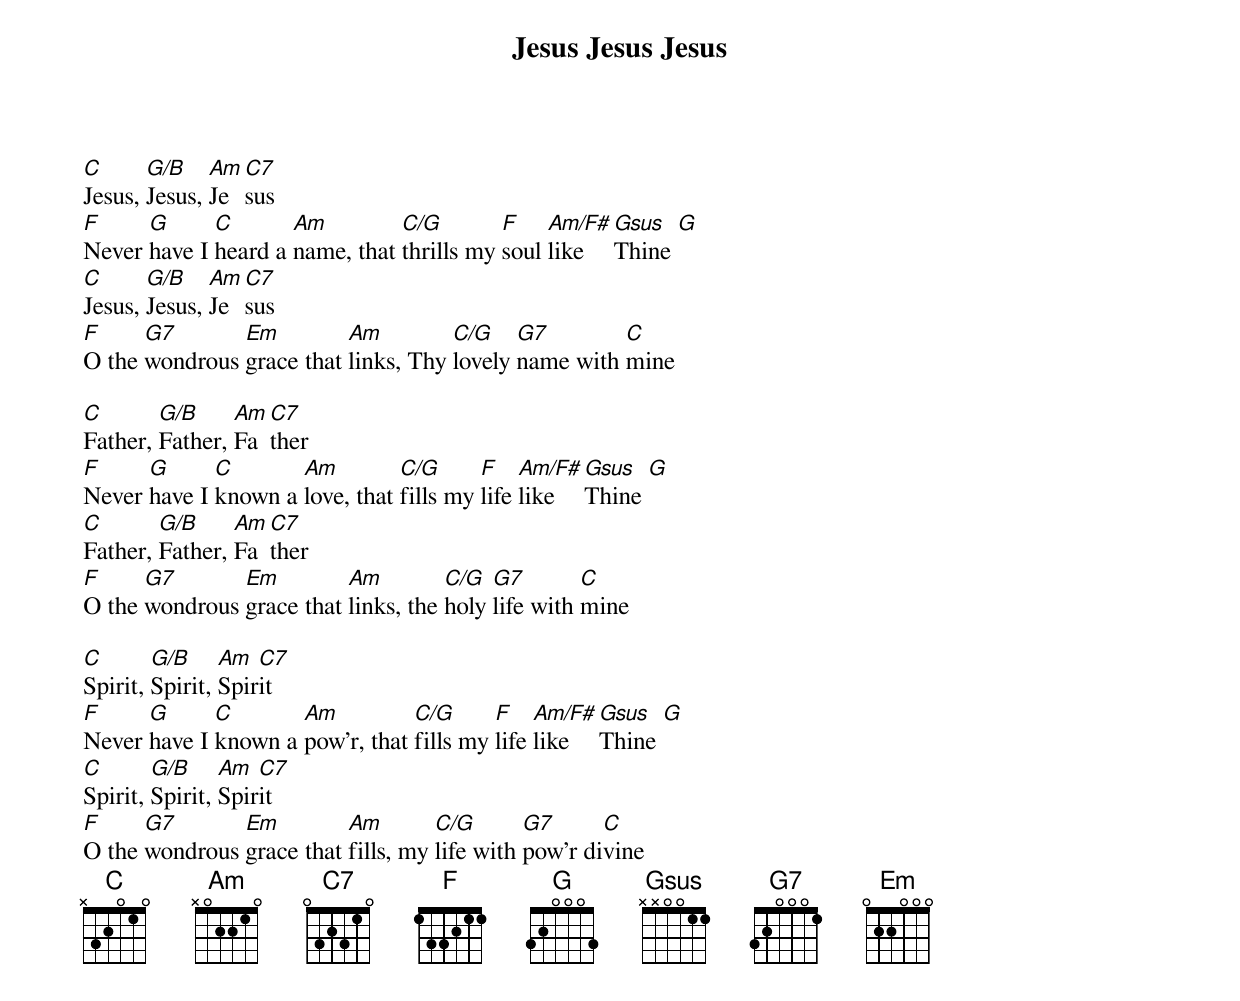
{title: Jesus Jesus Jesus}
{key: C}
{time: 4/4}
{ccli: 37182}
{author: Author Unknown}
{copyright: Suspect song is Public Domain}

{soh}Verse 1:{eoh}
[C]Jesus, [G/B]Jesus, [Am]Je[C7]sus
[F]Never [G]have I [C]heard a [Am]name, that [C/G]thrills my [F]soul [Am/F#]like [Gsus]Thine [G]
[C]Jesus, [G/B]Jesus, [Am]Je[C7]sus
[F]O the [G7]wondrous [Em]grace that [Am]links, Thy [C/G]lovely [G7]name with [C]mine

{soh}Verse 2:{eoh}
[C]Father, [G/B]Father, [Am]Fa[C7]ther
[F]Never [G]have I [C]known a [Am]love, that [C/G]fills my [F]life [Am/F#]like [Gsus]Thine [G]
[C]Father, [G/B]Father, [Am]Fa[C7]ther
[F]O the [G7]wondrous [Em]grace that [Am]links, the [C/G]holy [G7]life with [C]mine

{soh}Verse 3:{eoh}
[C]Spirit, [G/B]Spirit, [Am]Spir[C7]it
[F]Never [G]have I [C]known a [Am]pow'r, that [C/G]fills my [F]life [Am/F#]like [Gsus]Thine [G]
[C]Spirit, [G/B]Spirit, [Am]Spir[C7]it
[F]O the [G7]wondrous [Em]grace that [Am]fills, my [C/G]life with [G7]pow'r di[C]vine
